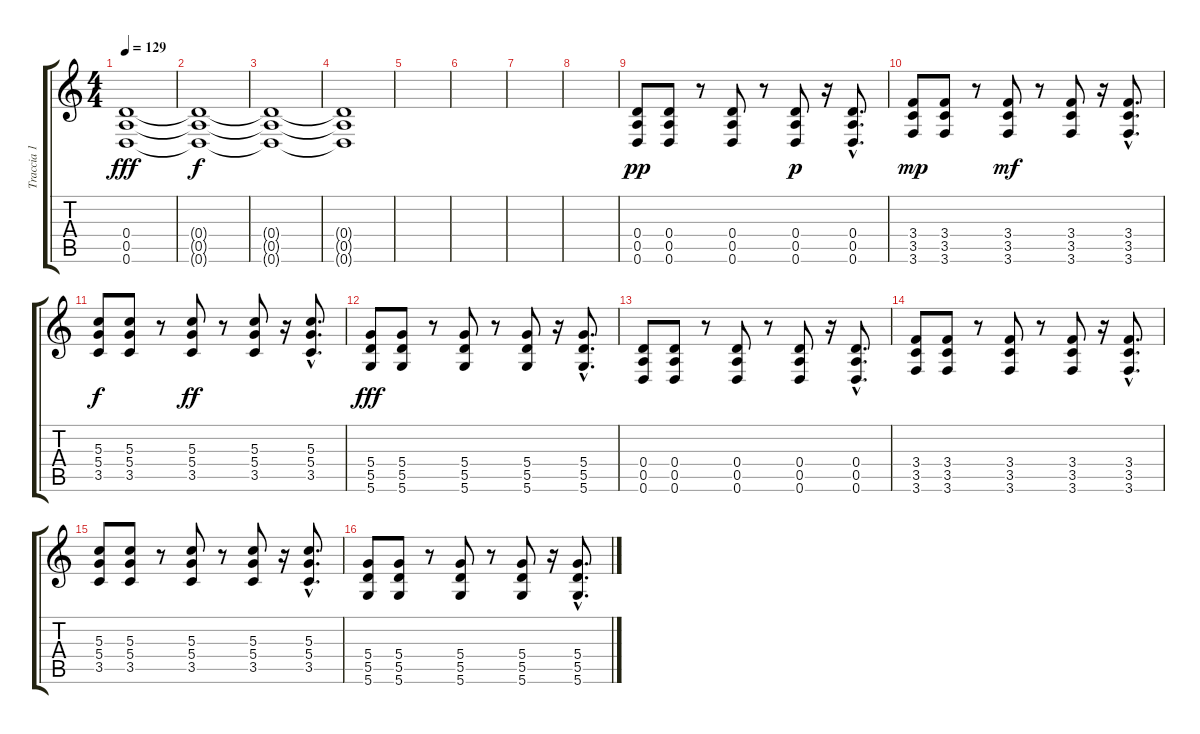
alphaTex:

\track ("Traccia 1" "Traccia 1") {instrument distortionguitar}
\staff {score tabs}
\tuning (E4 B3 G3 D3 A2 D2) {hide}
\ts (4 4)
\tempo 129
\clef g2
\ks c
(0.4 0.5 0.6).1{dy fff} |
(0.4{t} 0.5{t} 0.6{t}).1{dy f} |
(0.4{t} 0.5{t} 0.6{t}).1 |
(0.4{t} 0.5{t} 0.6{t}).1 |
|
|
|
|
(0.4 0.5 0.6).8{dy pp} (0.4 0.5 0.6).8 r.8 (0.4 0.5 0.6).8 r.8 (0.4 0.5 0.6).8{dy p} r.16 (0.4{hac} 0.5{hac} 0.6{hac}).8{d} |
(3.4 3.5 3.6).8{dy mp} (3.4 3.5 3.6).8 r.8 (3.4 3.5 3.6).8{dy mf} r.8 (3.4 3.5 3.6).8 r.16 (3.4{hac} 3.5{hac} 3.6{hac}).8{d} |
(5.3 5.4 3.5).8{dy f} (5.3 5.4 3.5).8 r.8 (5.3 5.4 3.5).8{dy ff} r.8 (5.3 5.4 3.5).8 r.16 (5.3{hac} 5.4{hac} 3.5{hac}).8{d} |
(5.4 5.5 5.6).8{dy fff} (5.4 5.5 5.6).8 r.8 (5.4 5.5 5.6).8 r.8 (5.4 5.5 5.6).8 r.16 (5.4{hac} 5.5{hac} 5.6{hac}).8{d} |
(0.4 0.5 0.6).8 (0.4 0.5 0.6).8 r.8 (0.4 0.5 0.6).8 r.8 (0.4 0.5 0.6).8 r.16 (0.4{hac} 0.5{hac} 0.6{hac}).8{d} |
(3.4 3.5 3.6).8 (3.4 3.5 3.6).8 r.8 (3.4 3.5 3.6).8 r.8 (3.4 3.5 3.6).8 r.16 (3.4{hac} 3.5{hac} 3.6{hac}).8{d} |
(5.3 5.4 3.5).8 (5.3 5.4 3.5).8 r.8 (5.3 5.4 3.5).8 r.8 (5.3 5.4 3.5).8 r.16 (5.3{hac} 5.4{hac} 3.5{hac}).8{d} |
(5.4 5.5 5.6).8 (5.4 5.5 5.6).8 r.8 (5.4 5.5 5.6).8 r.8 (5.4 5.5 5.6).8 r.16 (5.4{hac} 5.5{hac} 5.6{hac}).8{d}
